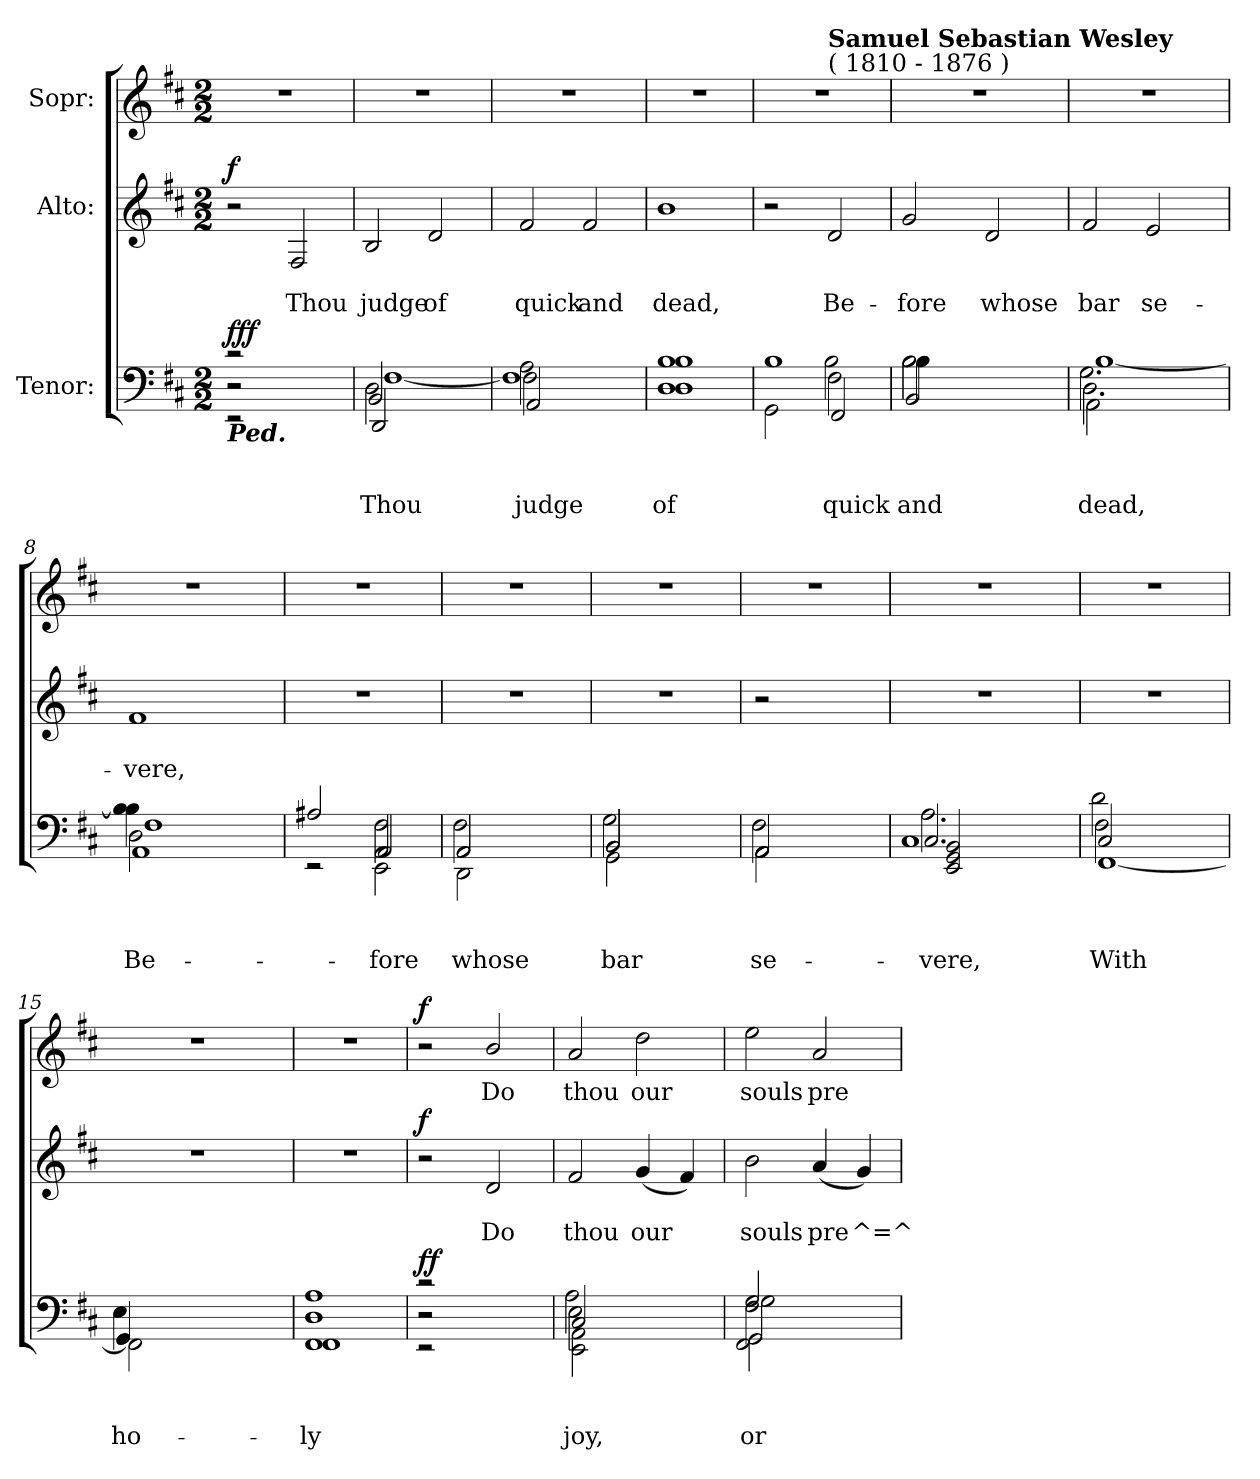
**kern	**text	**text	**text	**dynam	**kern	**text	**text	**dynam	**kern	**text	**dynam
*part3	*part3	*part3	*part3	*part3	*part2	*part2	*part2	*part2	*part1	*part1	*part1
*staff3	*staff3	*staff3	*staff3	*staff3	*staff2	*staff2	*staff2	*staff2	*staff1	*staff1	*staff1
*I"Tenor:	*	*	*	*	*I"Alto:	*	*	*	*I"Sopr:	*	*
*clefF4	*	*	*	*	*clefG2	*	*	*	*clefG2	*	*
*k[f#c#]	*	*	*	*	*k[f#c#]	*	*	*	*k[f#c#]	*	*
*D:	*	*	*	*	*D:	*	*	*	*D:	*	*
*M2/2	*	*	*	*	*M2/2	*	*	*	*M2/2	*	*
=1	=1	=1	=1	=1	=1	=1	=1	=1	=1	=1	=1
*^	*	*	*	*	*	*	*	*	*	*	*
*	*^	*	*	*	*	*	*	*	*	*	*	*
*	*	*^	*	*	*	*	*	*	*	*	*	*	*
!	!	!	!	!	!	!	!	!	!	!	!	!LO:TX:a:B:t=Edited By&colon;  John Henry Fowler	!	!
!	!	!	!	!	!	!	!	!	!	!	!	!LO:TX:a:t=Revision&colon;  -  12 / 27 / 01	!	!
!	!	!	!	!	!	!	!	!	!	!	!	!LO:TX:a:B:t=Lento (           )	!	!
!LO:TX:b:Bi:t=Ped.	!	!	!	!	!	!	!	!	!	!	!	!	!	!
!	!	!	!	!	!	!	!LO:DY:a	!	!	!	!	!	!	!
!	!	!	!	!	!	!	!LO:DY:n=1:a	!	!	!	!	!	!	!
!	!	!	!	!	!	!	!LO:DY:n=2:b	!	!	!	!LO:DY:a	!	!	!
*	*	*	*	*	*	*	*	*	*	*	*	*^	*	*
2rc	2rEE	2r	2r	.	.	.	f f f	2r	.	.	f	1r	2ryy	.	.
*	*	*	*	*	*	*	*	*	*	*	*	*MM56	*	*	*
!	!	!	!	!	!	!	!	!	!	!LO:LY:b	!	!	!	!	!
2ryy	2ryy	2ryy	2ryy	.	.	.	.	2F#/	.	Thou	.	.	2ryy	.	.
=2	=2	=2	=2	=2	=2	=2	=2	=2	=2	=2	=2	=2	=2	=2	=2
!	!	!	!	!	!	!	!	!	!	!	!	!LO:TX:a:B:t=Thou Judge Of Quick And Dead	!	!	!
!	!	!	!	!	!	!	!	!	!	!	!	!LO:TX:a:t=from " Let us lift our heart" - Text by Bishop Wilberforce	!	!	!
!	!	!	!	!	!	!LO:LY:b	!	!	!	!	!	!	!	!	!
!	!	!	!	!	!	!LO:LY:b	!	!	!	!LO:LY:b	!	!	!	!	!
*	*	*	*	*	*	*	*	*	*	*	*	*v	*v	*	*
2D\	2BB/	2DD/	[>1F#	.	.	Thou	.	2B/	.	judge	.	1r	.	.
!	!	!	!	!	!	!	!	!	!	!LO:LY:b	!	!	!	!
2ryy	2ryy	2ryy	.	.	.	.	.	2d/	.	of	.	.	.	.
=3	=3	=3	=3	=3	=3	=3	=3	=3	=3	=3	=3	=3	=3	=3
!	!	!	!	!	!	!LO:LY:b	!	!	!	!	!	!	!	!
!	!	!	!	!	!	!LO:LY:b	!	!	!	!LO:LY:b	!	!	!	!
2A\	2F#\	2AA/	1F#]	.	.	judge	.	2f#/	.	quick	.	1r	.	.
!	!	!	!	!	!	!	!	!	!	!LO:LY:b	!	!	!	!
2ryy	2ryy	2ryy	.	.	.	.	.	2f#/	.	and	.	.	.	.
=4	=4	=4	=4	=4	=4	=4	=4	=4	=4	=4	=4	=4	=4	=4
!	!	!	!	!	!	!LO:LY:b	!	!	!	!	!	!	!	!
!	!	!	!	!	!	!LO:LY:b	!	!	!	!LO:LY:b	!	!	!	!
1D	1B	1D	1B	.	.	of	.	1b	.	dead,	.	1r	.	.
=5	=5	=5	=5	=5	=5	=5	=5	=5	=5	=5	=5	=5	=5	=5
*	*	*	*	*	*	*	*	*	*	*	*	*^	*	*
1B	2GG\	2ryy	2ryy	.	.	.	.	2r	.	.	.	1r	2ryy	.	.
!	!	!	!	!	!	!	!	!	!	!	!	!	!LO:TX:a:t=( 1810 - 1876 )	!	!
!	!	!	!	!	!	!	!	!	!	!	!	!	!LO:TX:a:B:t=Samuel Sebastian Wesley	!	!
!	!	!	!	!	!	!LO:LY:b	!	!	!	!	!	!	!	!	!
!	!	!	!	!	!	!LO:LY:b	!	!	!	!LO:LY:b	!	!	!	!	!
.	2F#\	2B\	2FF#/	.	.	quick	.	2d/	.	Be-	.	.	2ryy	.	.
=6	=6	=6	=6	=6	=6	=6	=6	=6	=6	=6	=6	=6	=6	=6	=6
!	!	!	!	!	!	!LO:LY:b	!	!	!	!	!	!	!	!	!
!	!	!	!	!	!	!LO:LY:b	!	!	!	!LO:LY:b	!	!	!	!	!
*	*	*	*	*	*	*	*	*	*	*	*	*v	*v	*	*
2B\	4B\	2BB/	2B\	.	.	and	.	2g/	.	-fore	.	1r	.	.
.	2ryy	.	.	.	.	.	.	.	.	.	.	.	.	.
!	!	!	!	!	!	!	!	!	!	!LO:LY:b	!	!	!	!
2ryy	.	2ryy	2ryy	.	.	.	.	2d/	.	whose	.	.	.	.
.	4ryy	.	.	.	.	.	.	.	.	.	.	.	.	.
!!LO:LB:g=z
=7	=7	=7	=7	=7	=7	=7	=7	=7	=7	=7	=7	=7	=7	=7
!	!	!	!	!	!	!LO:LY:b	!	!	!	!	!	!	!	!
!	!	!	!	!	!	!LO:LY:b	!	!	!	!LO:LY:b	!	!	!	!
2.D\	2.G\	2AA\	[>1B	.	.	dead,	.	2f#/	.	bar	.	1r	.	.
!	!	!	!	!	!	!	!	!	!	!LO:LY:b	!	!	!	!
.	.	2ryy	.	.	.	.	.	2e/	.	se-	.	.	.	.
4ryy	4ryy	.	.	.	.	.	.	.	.	.	.	.	.	.
=8	=8	=8	=8	=8	=8	=8	=8	=8	=8	=8	=8	=8	=8	=8
!	!	!	!	!	!	!LO:LY:b	!	!	!	!	!	!	!	!
!	!	!	!	!	!	!LO:LY:b	!	!	!	!LO:LY:b	!	!	!	!
2D\	1F#	1AA	4B\] 4B\	.	.	-Be-	.	1f#	.	-vere,	.	1r	.	.
.	.	.	2.ryy	.	.	.	.	.	.	.	.	.	.	.
2ryy	.	.	.	.	.	.	.	.	.	.	.	.	.	.
=9	=9	=9	=9	=9	=9	=9	=9	=9	=9	=9	=9	=9	=9	=9
2A#X/	2rEE	2ryy	2ryy	.	.	.	.	1r	.	.	.	1r	.	.
!	!	!	!	!	!	!LO:LY:b	!	!	!	!	!	!	!	!
!	!	!	!	!	!	!LO:LY:b	!	!	!	!	!	!	!	!
2F#\	2AA/	2AA/	2EE\	.	.	fore	.	.	.	.	.	.	.	.
=10	=10	=10	=10	=10	=10	=10	=10	=10	=10	=10	=10	=10	=10	=10
!	!	!	!	!	!	!LO:LY:b	!	!	!	!	!	!	!	!
!	!	!	!	!	!	!LO:LY:b	!	!	!	!	!	!	!	!
2AA/	2F#\	2AA/	2DD\	.	.	whose	.	1r	.	.	.	1r	.	.
2ryy	2ryy	2ryy	2ryy	.	.	.	.	.	.	.	.	.	.	.
=11	=11	=11	=11	=11	=11	=11	=11	=11	=11	=11	=11	=11	=11	=11
!	!	!	!	!	!	!LO:LY:b	!	!	!	!	!	!	!	!
!	!	!	!	!	!	!LO:LY:b	!	!	!	!	!	!	!	!
2BB/	2G\	2BB/	2GG\	.	.	bar	.	1r	.	.	.	1r	.	.
2ryy	2ryy	2ryy	2ryy	.	.	.	.	.	.	.	.	.	.	.
=12	=12	=12	=12	=12	=12	=12	=12	=12	=12	=12	=12	=12	=12	=12
!	!	!	!	!	!	!LO:LY:b	!	!	!	!	!	!	!	!
!	!	!	!	!	!	!LO:LY:b	!	!	!	!	!	!	!	!
2AA/	2F#\	2AA/	2AA\	.	.	-se-	.	2r	.	.	.	1r	.	.
2ryy	2ryy	2ryy	2ryy	.	.	.	.	2ryy	.	.	.	.	.	.
=13	=13	=13	=13	=13	=13	=13	=13	=13	=13	=13	=13	=13	=13	=13
!	!	!	!	!	!	!LO:LY:b	!	!	!	!	!	!	!	!
!	!	!	!	!	!	!LO:LY:b	!	!	!	!	!	!	!	!
2.C#/	2.A\	1C#	2EE/ 2GG/ 2BB/	.	.	vere,	.	1r	.	.	.	1r	.	.
.	.	.	2ryy	.	.	.	.	.	.	.	.	.	.	.
4ryy	4ryy	.	.	.	.	.	.	.	.	.	.	.	.	.
!!LO:LB:g=z
=14	=14	=14	=14	=14	=14	=14	=14	=14	=14	=14	=14	=14	=14	=14
!	!	!	!	!	!	!LO:LY:b	!	!	!	!	!	!	!	!
!	!	!	!	!	!	!LO:LY:b	!	!	!	!	!	!	!	!
2F#\	2d\	2C#/	[>1FF#	.	.	With	.	1r	.	.	.	1r	.	.
2ryy	2ryy	2ryy	.	.	.	.	.	.	.	.	.	.	.	.
=15	=15	=15	=15	=15	=15	=15	=15	=15	=15	=15	=15	=15	=15	=15
!	!	!	!	!	!	!LO:LY:b	!	!	!	!	!	!	!	!
!	!	!	!	!	!	!LO:LY:b	!	!	!	!	!	!	!	!
4GG/	4E\	4GG/	2FF#\]	.	.	-ho-	.	1r	.	.	.	1r	.	.
2ryy	2ryy	2ryy	.	.	.	.	.	.	.	.	.	.	.	.
.	.	.	2ryy	.	.	.	.	.	.	.	.	.	.	.
4ryy	4ryy	4ryy	.	.	.	.	.	.	.	.	.	.	.	.
=16	=16	=16	=16	=16	=16	=16	=16	=16	=16	=16	=16	=16	=16	=16
!	!	!	!	!	!	!LO:LY:b	!	!	!	!	!	!	!	!
!	!	!	!	!	!	!LO:LY:b	!	!	!	!	!	!	!	!
1FF#	1D	1FF#	1A	.	.	ly	.	1r	.	.	.	1r	.	.
=17	=17	=17	=17	=17	=17	=17	=17	=17	=17	=17	=17	=17	=17	=17
!	!	!	!	!	!	!	!LO:DY:a	!	!	!	!	!	!	!
!	!	!	!	!	!	!	!LO:DY:n=1:a	!	!	!	!LO:DY:a	!	!	!LO:DY:a
2rc	2rEE	2r	2r	.	.	.	f f	2r	.	.	f	2r	.	f
!	!	!	!	!	!	!	!	!	!	!LO:LY:b	!	!	!LO:LY:b	!
2ryy	2ryy	2ryy	2ryy	.	.	.	.	2d/	.	Do	.	2b/	Do	.
=18	=18	=18	=18	=18	=18	=18	=18	=18	=18	=18	=18	=18	=18	=18
!	!	!	!	!	!	!LO:LY:b	!	!	!	!	!	!	!	!
!	!	!	!	!	!	!LO:LY:b	!	!	!	!LO:LY:b	!	!	!LO:LY:b	!
2E\	2A\	2C#/	2EE\ 2AA\	.	.	joy,	.	2f#/	.	thou	.	2a/	thou	.
!	!	!	!	!	!	!	!	!	!	!LO:LY:b	!	!	!LO:LY:b	!
2ryy	2ryy	2ryy	2ryy	.	.	.	.	(<4g/	.	our	.	2dd\	our	.
.	.	.	.	.	.	.	.	4f#/)	.	.	.	.	.	.
=19	=19	=19	=19	=19	=19	=19	=19	=19	=19	=19	=19	=19	=19	=19
!	!	!	!	!	!	!LO:LY:b	!	!	!	!	!	!	!	!
!	!	!	!	!	!	!LO:LY:b	!	!	!	!LO:LY:b	!	!	!LO:LY:b	!
2F#\	2G\	2G/	2FF#\ 2GG\	.	.	or	.	2b\	.	souls	.	2ee\	souls	.
!	!	!	!	!	!	!	!	!	!	!LO:LY:b	!	!	!LO:LY:b	!
2ryy	2ryy	2ryy	2ryy	.	.	.	.	(<4a/	.	pre	.	2a/	pre-	.
!	!	!	!	!	!	!	!	!	!	!LO:LY:b	!	!	!	!
.	.	.	.	.	.	.	.	4g/)	.	^=^	.	.	.	.
*v	*v	*v	*v	*	*	*	*	*	*	*	*	*	*	*
=	=	=	=	=	=	=	=	=	=	=	=
*-	*-	*-	*-	*-	*-	*-	*-	*-	*-	*-	*-
